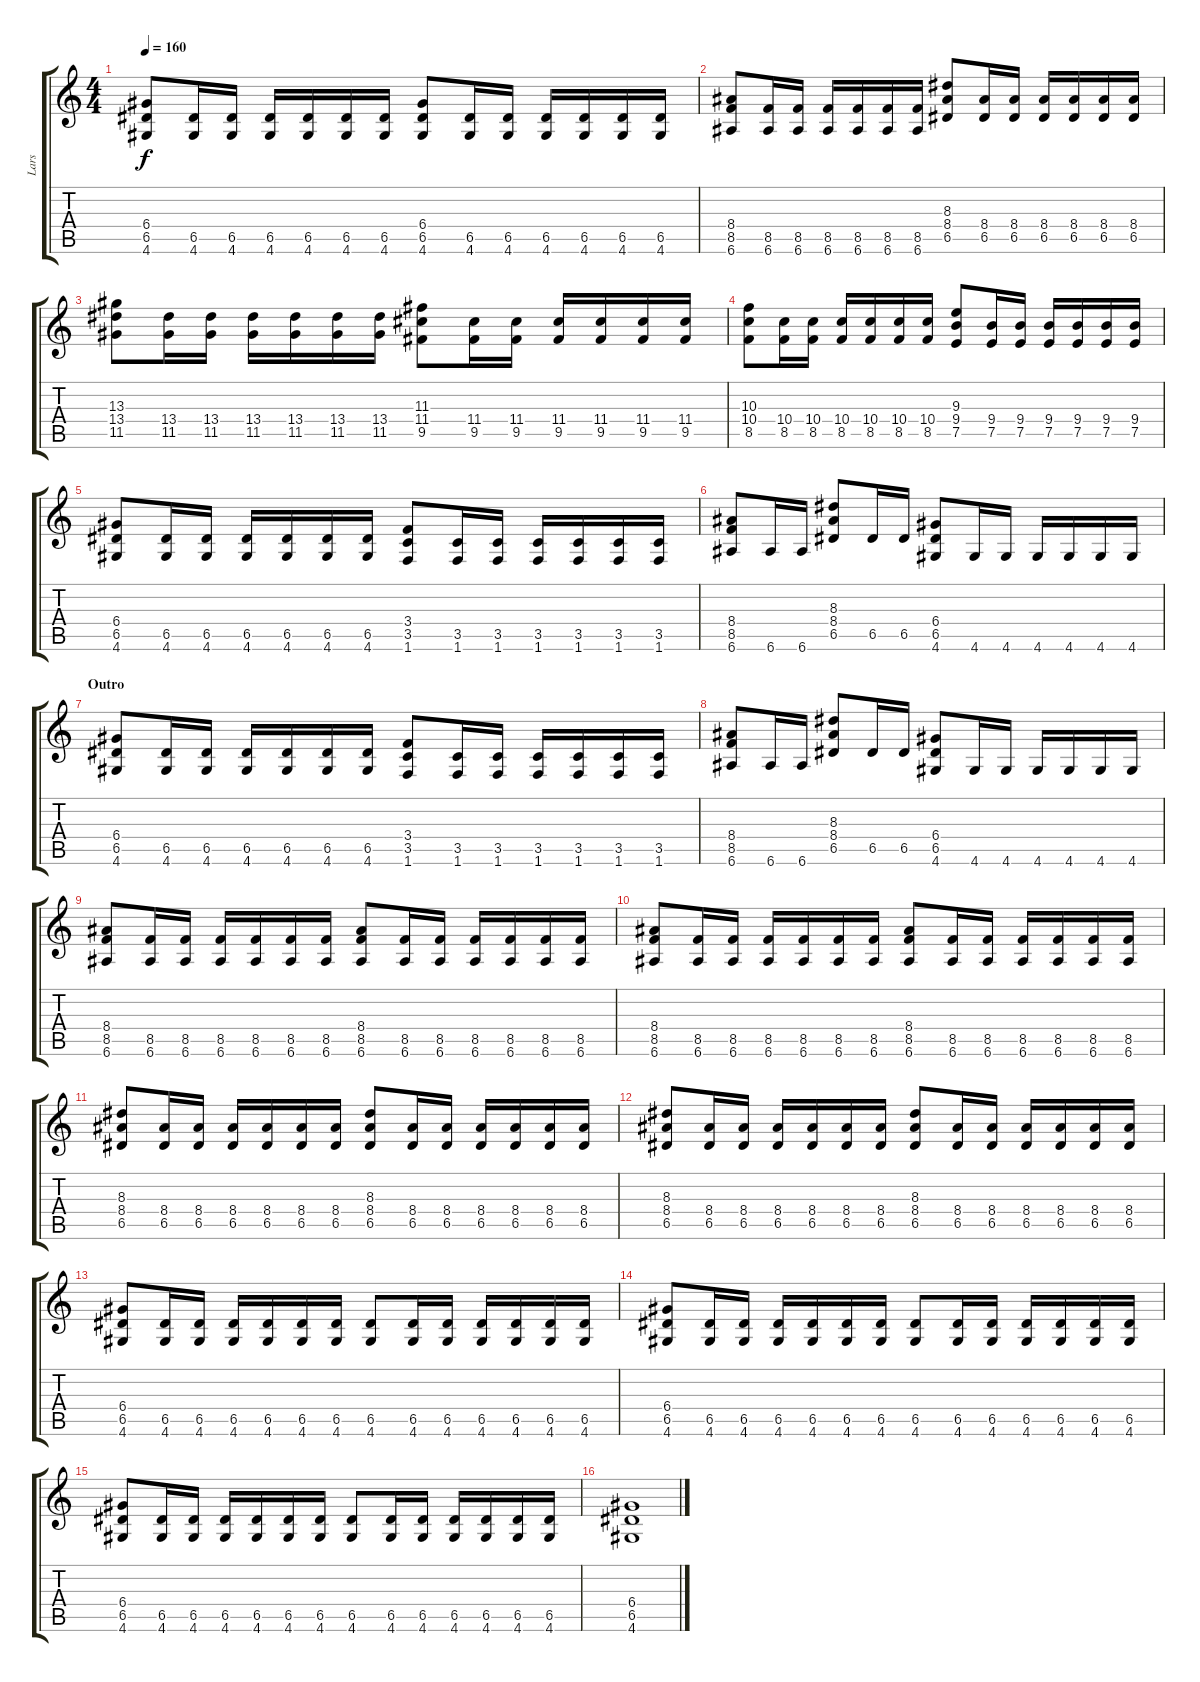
\track ("Lars" "Lars") {instrument distortionguitar}
\staff {score tabs}
\tuning (E4 B3 G3 D3 A2 E2) {hide}
\ts (4 4)
\tempo 160
\clef g2
\ks c
(6.4 6.5 4.6).8{dy f} (6.5 4.6).16 (6.5 4.6).16 (6.5 4.6).16 (6.5 4.6).16 (6.5 4.6).16 (6.5 4.6).16 (6.4 6.5 4.6).8 (6.5 4.6).16 (6.5 4.6).16 (6.5 4.6).16 (6.5 4.6).16 (6.5 4.6).16 (6.5 4.6).16 |
(8.4 8.5 6.6).8 (8.5 6.6).16 (8.5 6.6).16 (8.5 6.6).16 (8.5 6.6).16 (8.5 6.6).16 (8.5 6.6).16 (8.3 8.4 6.5).8 (8.4 6.5).16 (8.4 6.5).16 (8.4 6.5).16 (8.4 6.5).16 (8.4 6.5).16 (8.4 6.5).16 |
(13.3 13.4 11.5).8 (13.4 11.5).16 (13.4 11.5).16 (13.4 11.5).16 (13.4 11.5).16 (13.4 11.5).16 (13.4 11.5).16 (11.3 11.4 9.5).8 (11.4 9.5).16 (11.4 9.5).16 (11.4 9.5).16 (11.4 9.5).16 (11.4 9.5).16 (11.4 9.5).16 |
(10.3 10.4 8.5).8 (10.4 8.5).16 (10.4 8.5).16 (10.4 8.5).16 (10.4 8.5).16 (10.4 8.5).16 (10.4 8.5).16 (9.3 9.4 7.5).8 (9.4 7.5).16 (9.4 7.5).16 (9.4 7.5).16 (9.4 7.5).16 (9.4 7.5).16 (9.4 7.5).16 |
(6.4 6.5 4.6).8 (6.5 4.6).16 (6.5 4.6).16 (6.5 4.6).16 (6.5 4.6).16 (6.5 4.6).16 (6.5 4.6).16 (3.4 3.5 1.6).8 (3.5 1.6).16 (3.5 1.6).16 (3.5 1.6).16 (3.5 1.6).16 (3.5 1.6).16 (3.5 1.6).16 |
(8.4 8.5 6.6).8 6.6.16 6.6.16 (8.3 8.4 6.5).8 6.5.16 6.5.16 (6.4 6.5 4.6).8 4.6.16 4.6.16 4.6.16 4.6.16 4.6.16 4.6.16 |
\section ("" "Outro")
(6.4 6.5 4.6).8 (6.5 4.6).16 (6.5 4.6).16 (6.5 4.6).16 (6.5 4.6).16 (6.5 4.6).16 (6.5 4.6).16 (3.4 3.5 1.6).8 (3.5 1.6).16 (3.5 1.6).16 (3.5 1.6).16 (3.5 1.6).16 (3.5 1.6).16 (3.5 1.6).16 |
(8.4 8.5 6.6).8 6.6.16 6.6.16 (8.3 8.4 6.5).8 6.5.16 6.5.16 (6.4 6.5 4.6).8 4.6.16 4.6.16 4.6.16 4.6.16 4.6.16 4.6.16 |
(8.4 8.5 6.6).8 (8.5 6.6).16 (8.5 6.6).16 (8.5 6.6).16 (8.5 6.6).16 (8.5 6.6).16 (8.5 6.6).16 (8.4 8.5 6.6).8 (8.5 6.6).16 (8.5 6.6).16 (8.5 6.6).16 (8.5 6.6).16 (8.5 6.6).16 (8.5 6.6).16 |
(8.4 8.5 6.6).8 (8.5 6.6).16 (8.5 6.6).16 (8.5 6.6).16 (8.5 6.6).16 (8.5 6.6).16 (8.5 6.6).16 (8.4 8.5 6.6).8 (8.5 6.6).16 (8.5 6.6).16 (8.5 6.6).16 (8.5 6.6).16 (8.5 6.6).16 (8.5 6.6).16 |
(8.3 8.4 6.5).8 (8.4 6.5).16 (8.4 6.5).16 (8.4 6.5).16 (8.4 6.5).16 (8.4 6.5).16 (8.4 6.5).16 (8.3 8.4 6.5).8 (8.4 6.5).16 (8.4 6.5).16 (8.4 6.5).16 (8.4 6.5).16 (8.4 6.5).16 (8.4 6.5).16 |
(8.3 8.4 6.5).8 (8.4 6.5).16 (8.4 6.5).16 (8.4 6.5).16 (8.4 6.5).16 (8.4 6.5).16 (8.4 6.5).16 (8.3 8.4 6.5).8 (8.4 6.5).16 (8.4 6.5).16 (8.4 6.5).16 (8.4 6.5).16 (8.4 6.5).16 (8.4 6.5).16 |
(6.4 6.5 4.6).8 (6.5 4.6).16 (6.5 4.6).16 (6.5 4.6).16 (6.5 4.6).16 (6.5 4.6).16 (6.5 4.6).16 (6.5 4.6).8 (6.5 4.6).16 (6.5 4.6).16 (6.5 4.6).16 (6.5 4.6).16 (6.5 4.6).16 (6.5 4.6).16 |
(6.4 6.5 4.6).8 (6.5 4.6).16 (6.5 4.6).16 (6.5 4.6).16 (6.5 4.6).16 (6.5 4.6).16 (6.5 4.6).16 (6.5 4.6).8 (6.5 4.6).16 (6.5 4.6).16 (6.5 4.6).16 (6.5 4.6).16 (6.5 4.6).16 (6.5 4.6).16 |
(6.4 6.5 4.6).8 (6.5 4.6).16 (6.5 4.6).16 (6.5 4.6).16 (6.5 4.6).16 (6.5 4.6).16 (6.5 4.6).16 (6.5 4.6).8 (6.5 4.6).16 (6.5 4.6).16 (6.5 4.6).16 (6.5 4.6).16 (6.5 4.6).16 (6.5 4.6).16 |
(6.4 6.5 4.6).1
